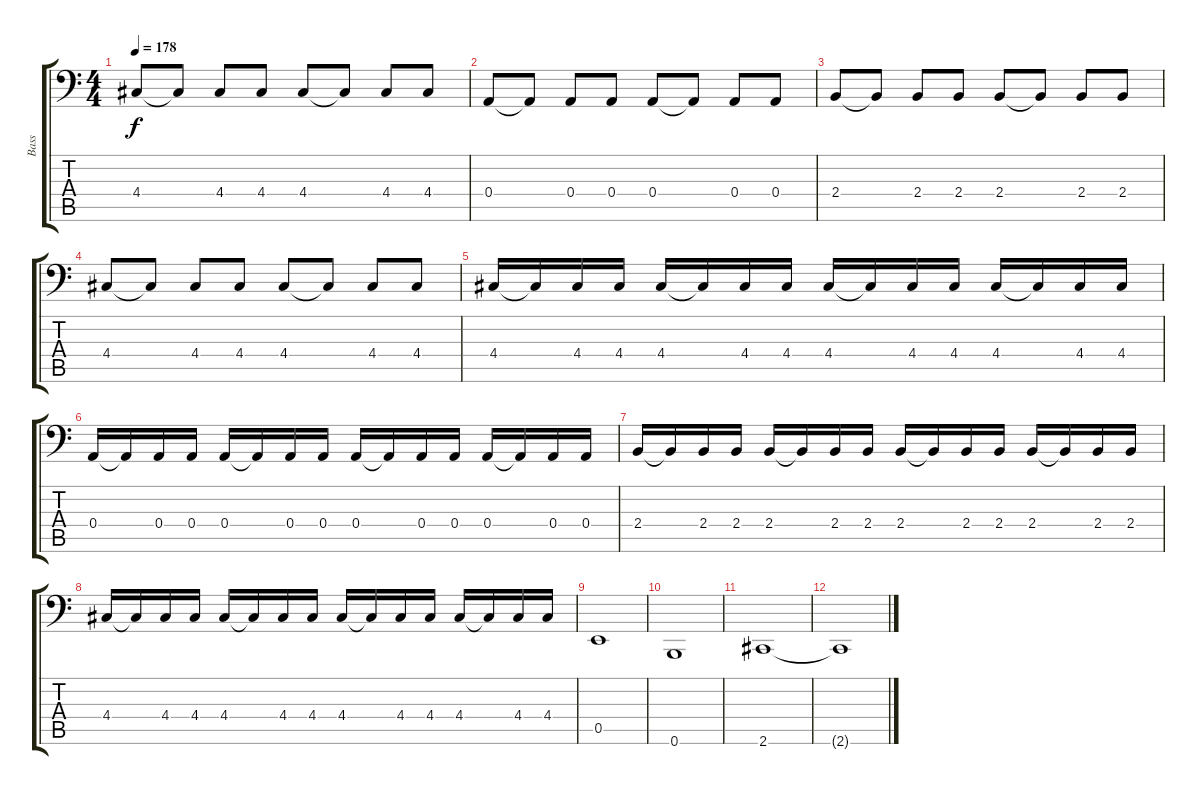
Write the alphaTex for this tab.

\track ("Bass" "Bass") {instrument electricbasspick}
\staff {score tabs}
\tuning (B2 G2 D2 A1 E1 B0) {hide}
\ts (4 4)
\tempo 178
\clef f4
\ks c
4.4.8{dy f} 4.4{t}.8 4.4.8 4.4.8 4.4.8 4.4{t}.8 4.4.8 4.4.8 |
0.4.8 0.4{t}.8 0.4.8 0.4.8 0.4.8 0.4{t}.8 0.4.8 0.4.8 |
2.4.8 2.4{t}.8 2.4.8 2.4.8 2.4.8 2.4{t}.8 2.4.8 2.4.8 |
4.4.8 4.4{t}.8 4.4.8 4.4.8 4.4.8 4.4{t}.8 4.4.8 4.4.8 |
4.4.16 4.4{t}.16 4.4.16 4.4.16 4.4.16 4.4{t}.16 4.4.16 4.4.16 4.4.16 4.4{t}.16 4.4.16 4.4.16 4.4.16 4.4{t}.16 4.4.16 4.4.16 |
0.4.16 0.4{t}.16 0.4.16 0.4.16 0.4.16 0.4{t}.16 0.4.16 0.4.16 0.4.16 0.4{t}.16 0.4.16 0.4.16 0.4.16 0.4{t}.16 0.4.16 0.4.16 |
2.4.16 2.4{t}.16 2.4.16 2.4.16 2.4.16 2.4{t}.16 2.4.16 2.4.16 2.4.16 2.4{t}.16 2.4.16 2.4.16 2.4.16 2.4{t}.16 2.4.16 2.4.16 |
4.4.16 4.4{t}.16 4.4.16 4.4.16 4.4.16 4.4{t}.16 4.4.16 4.4.16 4.4.16 4.4{t}.16 4.4.16 4.4.16 4.4.16 4.4{t}.16 4.4.16 4.4.16 |
0.5.1 |
0.6.1 |
2.6.1 |
2.6{t}.1
